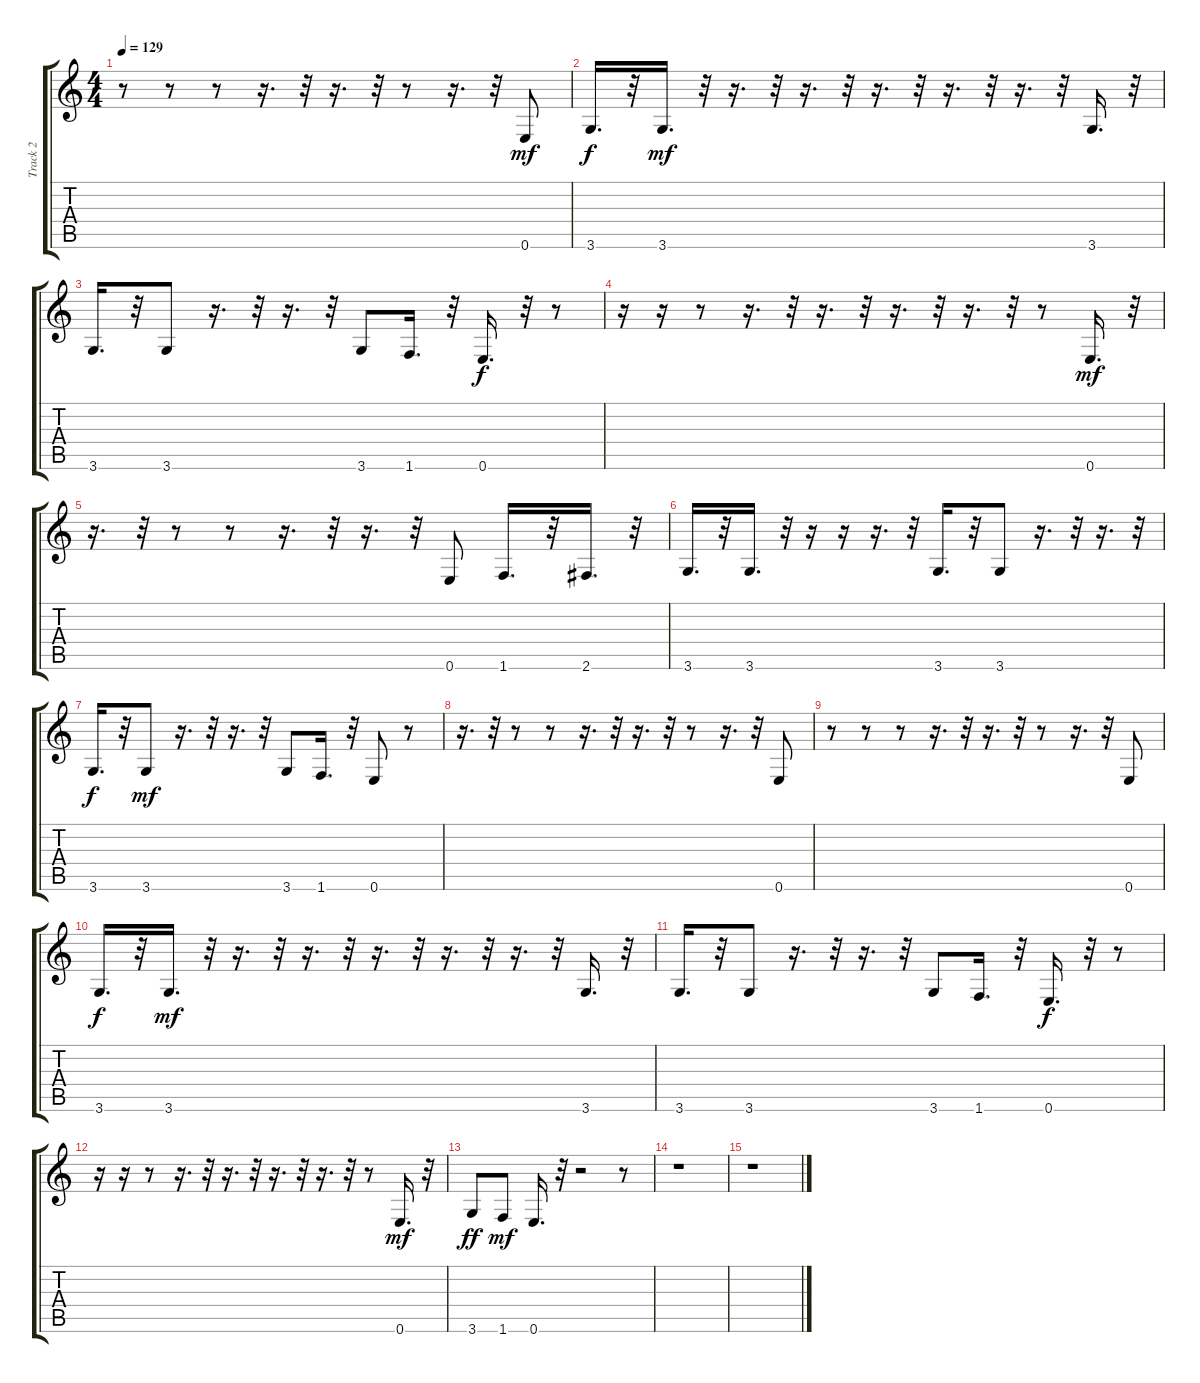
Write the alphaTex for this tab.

\track ("Track 2" "Track 2") {instrument electricbassfinger}
\staff {score tabs}
\tuning (E4 B3 G3 D3 A2 E2) {hide}
\ts (4 4)
\tempo 129
\clef g2
\ks c
r.8{dy mf} r.8 r.8 r.16{d} r.32 r.16{d} r.32 r.8 r.16{d} r.32 0.6.8 |
3.6.16{d dy f} r.32 3.6.16{d dy mf} r.32 r.16{d} r.32 r.16{d} r.32 r.16{d} r.32 r.16{d} r.32 r.16{d} r.32 3.6.16{d} r.32 |
3.6.16{d} r.32 3.6.8 r.16{d} r.32 r.16{d} r.32 3.6.8 1.6.16{d} r.32 0.6.16{d dy f} r.32 r.8 |
r.16 r.16 r.8 r.16{d} r.32 r.16{d} r.32 r.16{d} r.32 r.16{d} r.32 r.8 0.6.16{d dy mf} r.32 |
r.16{d} r.32 r.8 r.8 r.16{d} r.32 r.16{d} r.32 0.6.8 1.6.16{d} r.32 2.6.16{d} r.32 |
3.6.16{d} r.32 3.6.16{d} r.32 r.16 r.16 r.16{d} r.32 3.6.16{d} r.32 3.6.8 r.16{d} r.32 r.16{d} r.32 |
3.6.16{d dy f} r.32 3.6.8{dy mf} r.16{d} r.32 r.16{d} r.32 3.6.8 1.6.16{d} r.32 0.6.8 r.8 |
r.16{d} r.32 r.8 r.8 r.16{d} r.32 r.16{d} r.32 r.8 r.16{d} r.32 0.6.8 |
r.8 r.8 r.8 r.16{d} r.32 r.16{d} r.32 r.8 r.16{d} r.32 0.6.8 |
3.6.16{d dy f} r.32 3.6.16{d dy mf} r.32 r.16{d} r.32 r.16{d} r.32 r.16{d} r.32 r.16{d} r.32 r.16{d} r.32 3.6.16{d} r.32 |
3.6.16{d} r.32 3.6.8 r.16{d} r.32 r.16{d} r.32 3.6.8 1.6.16{d} r.32 0.6.16{d dy f} r.32 r.8 |
r.16 r.16 r.8 r.16{d} r.32 r.16{d} r.32 r.16{d} r.32 r.16{d} r.32 r.8 0.6.16{d dy mf} r.32 |
3.6.8{dy ff} 1.6.8{dy mf} 0.6.16{d} r.32 r.2 r.8 |
r.1 |
r.1
